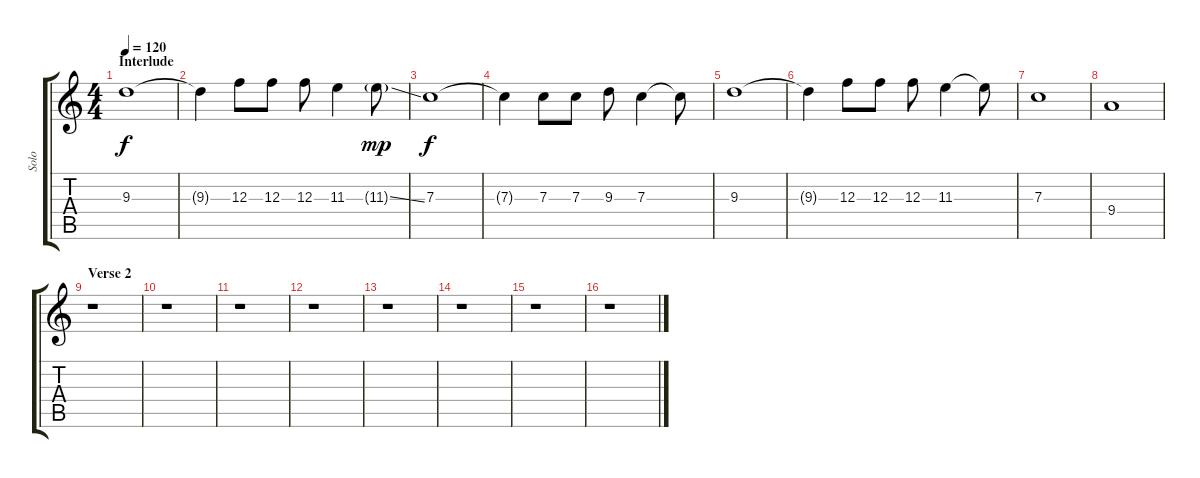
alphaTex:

\track ("Solo" "Solo") {instrument overdrivenguitar}
\staff {score tabs}
\tuning (D4 A3 F3 C3 G2 D2) {hide}
\ts (4 4)
\section ("" "Interlude")
\tempo 120
\clef g2
\ks c
9.3.1{dy f} |
9.3{t}.4 12.3.8 12.3.8 12.3.8 11.3.4 11.3{ss g}.8{dy mp} |
7.3.1{dy f} |
7.3{t}.4 7.3.8 7.3.8 9.3.8 7.3.4 7.3{t}.8 |
9.3.1 |
9.3{t}.4 12.3.8 12.3.8 12.3.8 11.3.4 11.3{t}.8 |
7.3.1 |
9.4.1 |
\section ("" "Verse 2")
r.1 |
r.1 |
r.1 |
r.1 |
r.1 |
r.1 |
r.1 |
r.1
